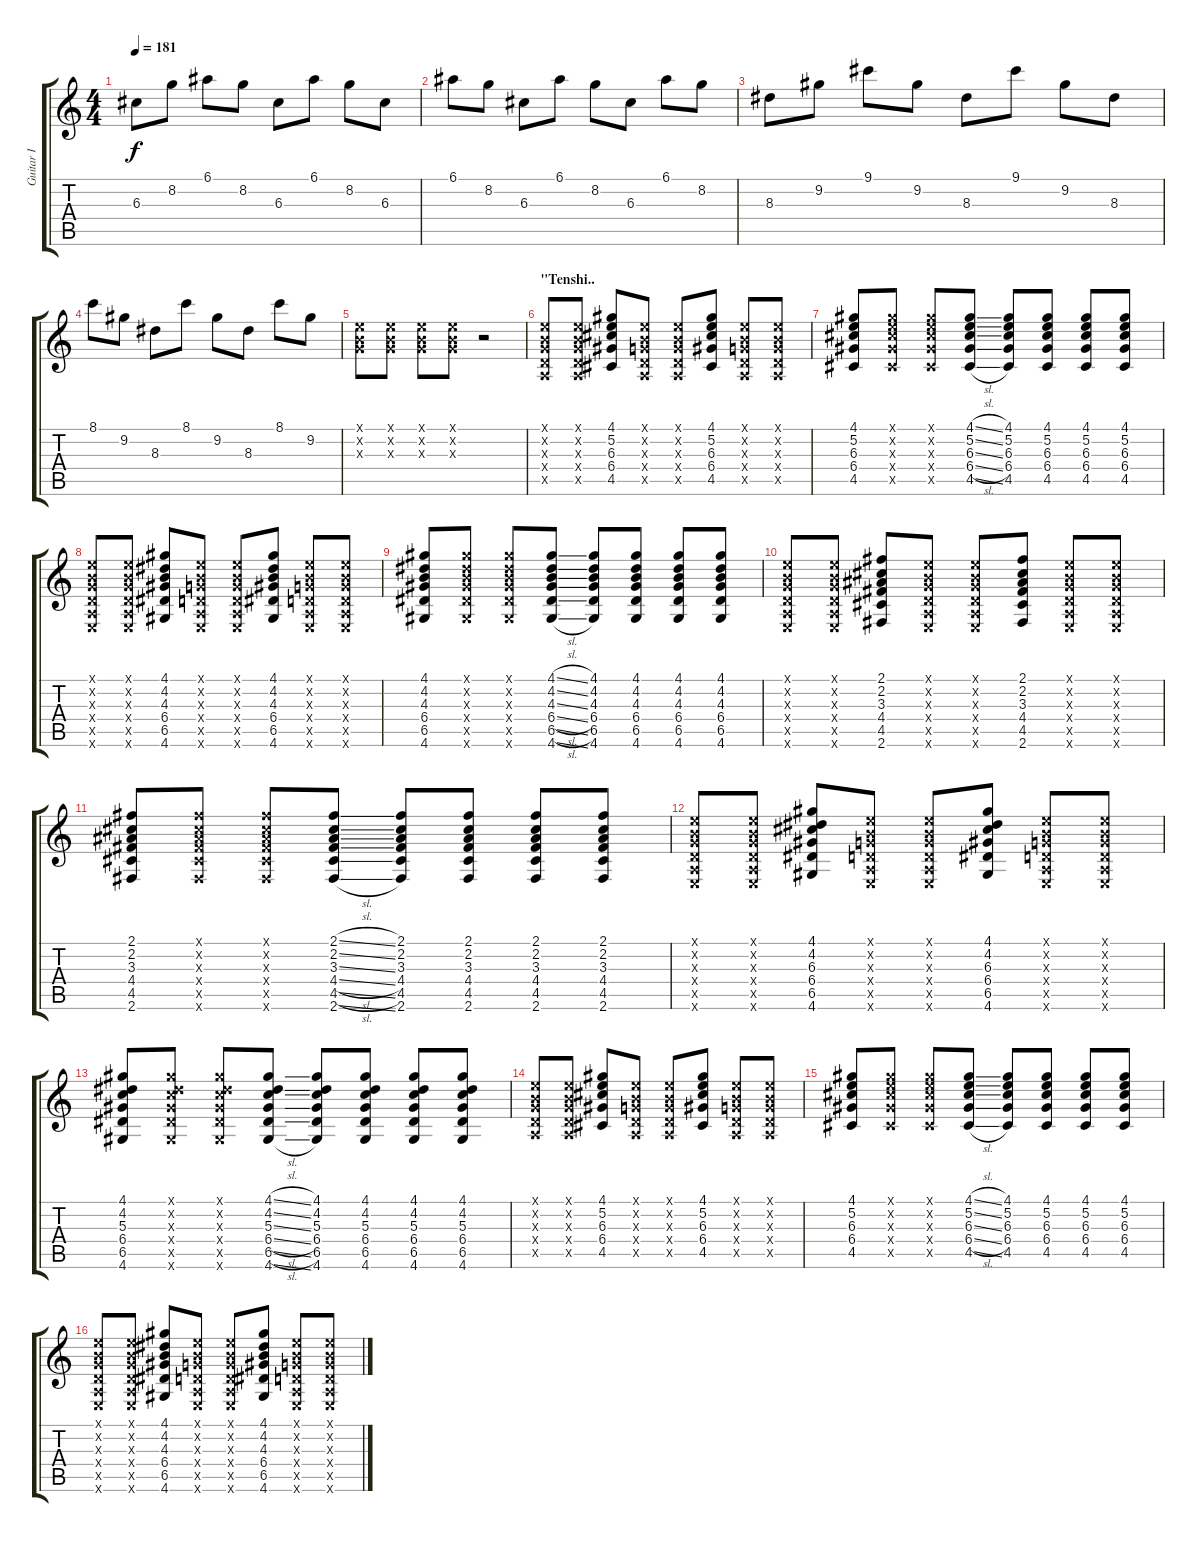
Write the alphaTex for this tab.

\track ("Guitar I" "Guitar I") {instrument distortionguitar}
\staff {score tabs}
\tuning (E4 B3 G3 D3 A2 E2) {hide}
\ts (4 4)
\tempo 181
\clef g2
\ks c
6.3.8{dy f} 8.2.8 6.1.8 8.2.8 6.3.8 6.1.8 8.2.8 6.3.8 |
6.1.8 8.2.8 6.3.8 6.1.8 8.2.8 6.3.8 6.1.8 8.2.8 |
8.3.8 9.2.8 9.1.8 9.2.8 8.3.8 9.1.8 9.2.8 8.3.8 |
8.1.8 9.2.8 8.3.8 8.1.8 9.2.8 8.3.8 8.1.8 9.2.8 |
(0.1{x} 0.2{x} 0.3{x}).8 (0.1{x} 0.2{x} 0.3{x}).8 (0.1{x} 0.2{x} 0.3{x}).8 (0.1{x} 0.2{x} 0.3{x}).8 r.2 |
\section ("" "\"Tenshi..")
(0.1{x} 0.2{x} 0.3{x} 0.4{x} 0.5{x}).8 (0.1{x} 0.2{x} 0.3{x} 0.4{x} 0.5{x}).8 (4.1 5.2 6.3 6.4 4.5).8 (0.1{x} 0.2{x} 0.3{x} 0.4{x} 0.5{x}).8 (0.1{x} 0.2{x} 0.3{x} 0.4{x} 0.5{x}).8 (4.1 5.2 6.3 6.4 4.5).8 (0.1{x} 0.2{x} 0.3{x} 0.4{x} 0.5{x}).8 (0.1{x} 0.2{x} 0.3{x} 0.4{x} 0.5{x}).8 |
(4.1 5.2 6.3 6.4 4.5).8 (4.1{x} 5.2{x} 6.3{x} 6.4{x} 4.5{x}).8 (4.1{x} 5.2{x} 6.3{x} 6.4{x} 4.5{x}).8 (4.1{sl} 5.2{sl} 6.3{sl} 6.4{sl} 4.5{sl}).8 (4.1 5.2 6.3 6.4 4.5).8 (4.1 5.2 6.3 6.4 4.5).8 (4.1 5.2 6.3 6.4 4.5).8 (4.1 5.2 6.3 6.4 4.5).8 |
(0.1{x} 0.2{x} 0.3{x} 0.4{x} 0.5{x} 0.6{x}).8 (0.1{x} 0.2{x} 0.3{x} 0.4{x} 0.5{x} 0.6{x}).8 (4.1 4.2 4.3 6.4 6.5 4.6).8 (0.1{x} 0.2{x} 0.3{x} 0.4{x} 0.5{x} 0.6{x}).8 (0.1{x} 0.2{x} 0.3{x} 0.4{x} 0.5{x} 0.6{x}).8 (4.1 4.2 4.3 6.4 6.5 4.6).8 (0.1{x} 0.2{x} 0.3{x} 0.4{x} 0.5{x} 0.6{x}).8 (0.1{x} 0.2{x} 0.3{x} 0.4{x} 0.5{x} 0.6{x}).8 |
(4.1 4.2 4.3 6.4 6.5 4.6).8 (4.1{x} 4.2{x} 4.3{x} 6.4{x} 6.5{x} 4.6{x}).8 (4.1{x} 4.2{x} 4.3{x} 6.4{x} 6.5{x} 4.6{x}).8 (4.1{sl} 4.2{sl} 4.3{sl} 6.4{sl} 6.5{sl} 4.6{sl}).8 (4.1 4.2 4.3 6.4 6.5 4.6).8 (4.1 4.2 4.3 6.4 6.5 4.6).8 (4.1 4.2 4.3 6.4 6.5 4.6).8 (4.1 4.2 4.3 6.4 6.5 4.6).8 |
(0.1{x} 0.2{x} 0.3{x} 0.4{x} 0.5{x} 0.6{x}).8 (0.1{x} 0.2{x} 0.3{x} 0.4{x} 0.5{x} 0.6{x}).8 (2.1 2.2 3.3 4.4 4.5 2.6).8 (0.1{x} 0.2{x} 0.3{x} 0.4{x} 0.5{x} 0.6{x}).8 (0.1{x} 0.2{x} 0.3{x} 0.4{x} 0.5{x} 0.6{x}).8 (2.1 2.2 3.3 4.4 4.5 2.6).8 (0.1{x} 0.2{x} 0.3{x} 0.4{x} 0.5{x} 0.6{x}).8 (0.1{x} 0.2{x} 0.3{x} 0.4{x} 0.5{x} 0.6{x}).8 |
(2.1 2.2 3.3 4.4 4.5 2.6).8 (2.1{x} 2.2{x} 3.3{x} 4.4{x} 4.5{x} 2.6{x}).8 (2.1{x} 2.2{x} 3.3{x} 4.4{x} 4.5{x} 2.6{x}).8 (2.1{sl} 2.2{sl} 3.3{sl} 4.4{sl} 4.5{sl} 2.6{sl}).8 (2.1 2.2 3.3 4.4 4.5 2.6).8 (2.1 2.2 3.3 4.4 4.5 2.6).8 (2.1 2.2 3.3 4.4 4.5 2.6).8 (2.1 2.2 3.3 4.4 4.5 2.6).8 |
(0.1{x} 0.2{x} 0.3{x} 0.4{x} 0.5{x} 0.6{x}).8 (0.1{x} 0.2{x} 0.3{x} 0.4{x} 0.5{x} 0.6{x}).8 (4.1 4.2 6.3 6.4 6.5 4.6).8 (0.1{x} 0.2{x} 0.3{x} 0.4{x} 0.5{x} 0.6{x}).8 (0.1{x} 0.2{x} 0.3{x} 0.4{x} 0.5{x} 0.6{x}).8 (4.1 4.2 6.3 6.4 6.5 4.6).8 (0.1{x} 0.2{x} 0.3{x} 0.4{x} 0.5{x} 0.6{x}).8 (0.1{x} 0.2{x} 0.3{x} 0.4{x} 0.5{x} 0.6{x}).8 |
(4.1 4.2 5.3 6.4 6.5 4.6).8 (4.1{x} 4.2{x} 5.3{x} 6.4{x} 6.5{x} 4.6{x}).8 (4.1{x} 4.2{x} 5.3{x} 6.4{x} 6.5{x} 4.6{x}).8 (4.1{sl} 4.2{sl} 5.3{sl} 6.4{sl} 6.5{sl} 4.6{sl}).8 (4.1 4.2 5.3 6.4 6.5 4.6).8 (4.1 4.2 5.3 6.4 6.5 4.6).8 (4.1 4.2 5.3 6.4 6.5 4.6).8 (4.1 4.2 5.3 6.4 6.5 4.6).8 |
(0.1{x} 0.2{x} 0.3{x} 0.4{x} 0.5{x}).8 (0.1{x} 0.2{x} 0.3{x} 0.4{x} 0.5{x}).8 (4.1 5.2 6.3 6.4 4.5).8 (0.1{x} 0.2{x} 0.3{x} 0.4{x} 0.5{x}).8 (0.1{x} 0.2{x} 0.3{x} 0.4{x} 0.5{x}).8 (4.1 5.2 6.3 6.4 4.5).8 (0.1{x} 0.2{x} 0.3{x} 0.4{x} 0.5{x}).8 (0.1{x} 0.2{x} 0.3{x} 0.4{x} 0.5{x}).8 |
(4.1 5.2 6.3 6.4 4.5).8 (4.1{x} 5.2{x} 6.3{x} 6.4{x} 4.5{x}).8 (4.1{x} 5.2{x} 6.3{x} 6.4{x} 4.5{x}).8 (4.1{sl} 5.2{sl} 6.3{sl} 6.4{sl} 4.5{sl}).8 (4.1 5.2 6.3 6.4 4.5).8 (4.1 5.2 6.3 6.4 4.5).8 (4.1 5.2 6.3 6.4 4.5).8 (4.1 5.2 6.3 6.4 4.5).8 |
(0.1{x} 0.2{x} 0.3{x} 0.4{x} 0.5{x} 0.6{x}).8 (0.1{x} 0.2{x} 0.3{x} 0.4{x} 0.5{x} 0.6{x}).8 (4.1 4.2 4.3 6.4 6.5 4.6).8 (0.1{x} 0.2{x} 0.3{x} 0.4{x} 0.5{x} 0.6{x}).8 (0.1{x} 0.2{x} 0.3{x} 0.4{x} 0.5{x} 0.6{x}).8 (4.1 4.2 4.3 6.4 6.5 4.6).8 (0.1{x} 0.2{x} 0.3{x} 0.4{x} 0.5{x} 0.6{x}).8 (0.1{x} 0.2{x} 0.3{x} 0.4{x} 0.5{x} 0.6{x}).8
